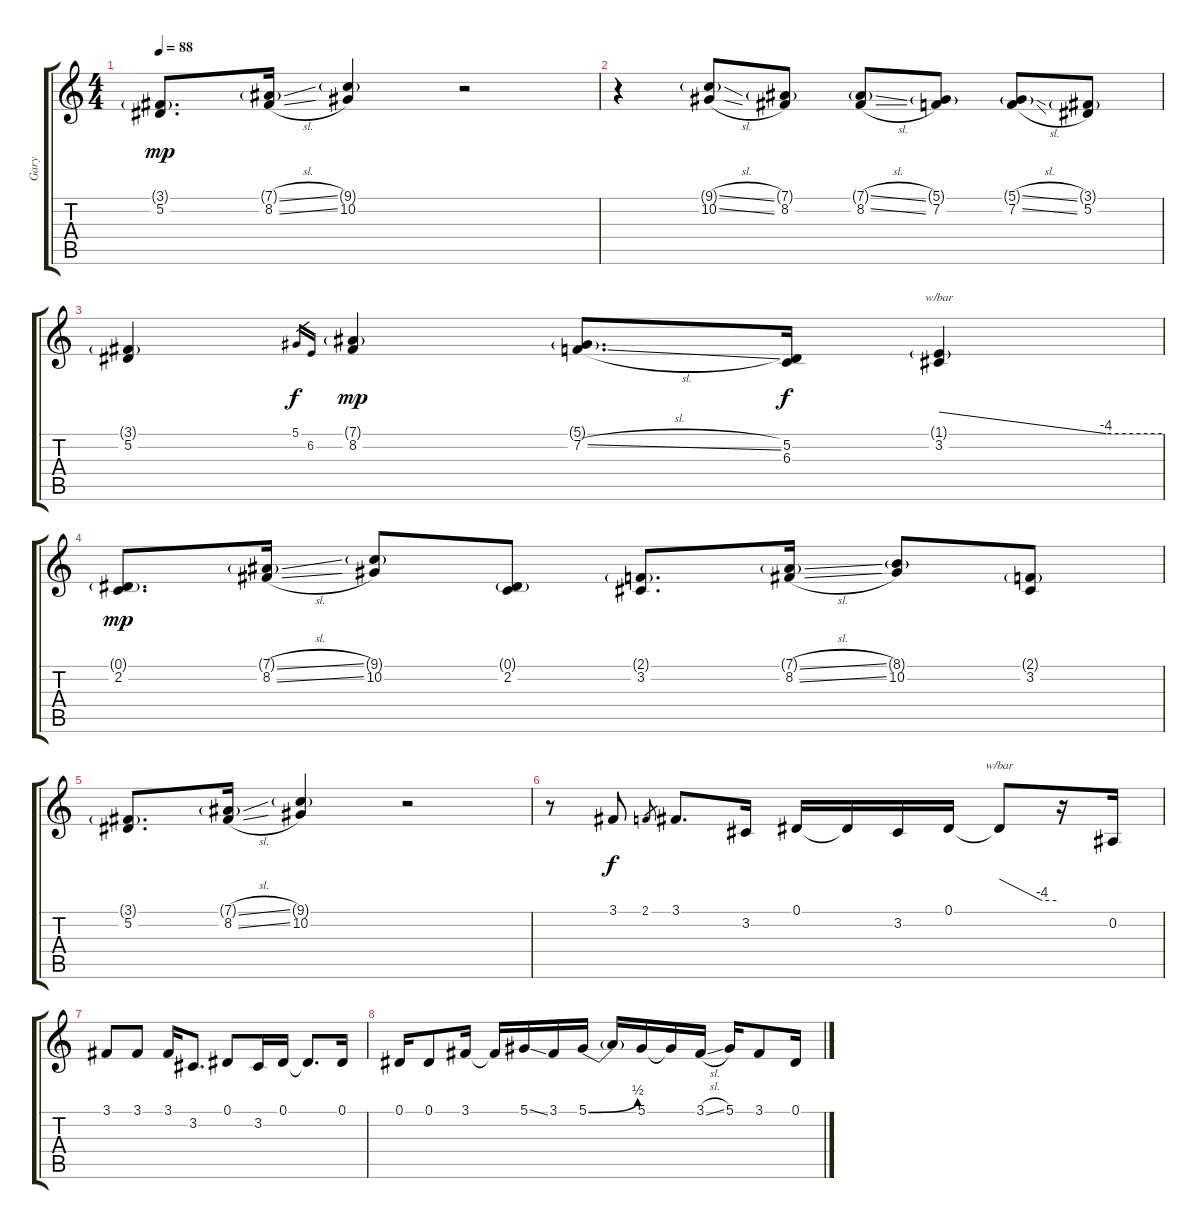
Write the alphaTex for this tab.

\track ("Gary" "Gary") {instrument lead2sawtooth}
\staff {score tabs}
\tuning (Eb4 Bb3 Gb3 Db3 Ab2 Eb2) {hide}
\ts (4 4)
\tempo 88
\clef g2
\ks c
(3.1{g} 5.2).8{d dy mp} (7.1{sl g} 8.2{sl}).16 (9.1{g} 10.2).4 r.2 |
r.4 (9.1{sl g} 10.2{sl}).8 (7.1{g} 8.2).8 (7.1{sl g} 8.2{sl}).8 (5.1{g} 7.2).8 (5.1{sl g} 7.2{sl}).8 (3.1{g} 5.2).8 |
(3.1{g} 5.2).4 5.1.16{gr dy f} 6.2.16{gr} (7.1{g} 8.2).4{dy mp} (5.1{g} 7.2{sl}).8{d} (5.2 6.3).16{dy f} (1.1{g} 3.2).4{tbe (custom default 0 0 45 -16 60 -16)} |
(0.1{g} 2.2).8{d dy mp} (7.1{sl g} 8.2{sl}).16 (9.1{g} 10.2).8 (0.1{g} 2.2).8 (2.1{g} 3.2).8{d} (7.1{sl g} 8.2{sl}).16 (8.1{g} 10.2).8 (2.1{g} 3.2).8 |
(3.1{g} 5.2).8{d} (7.1{sl g} 8.2{sl}).16 (9.1{g} 10.2).4 r.2 |
r.8 3.1.8{dy f} 2.1.8{gr} 3.1.8{d} 3.2.16 0.1.16 0.1{t}.16 3.2.16 0.1.16 0.1{t}.8{tbe (custom default 0 0 45 -16 60 -16)} r.16 0.2.16 |
3.1.8 3.1.8 3.1.16 3.2.8{d} 0.1.8 3.2.16 0.1.16 0.1{t}.8{d} 0.1.16 |
0.1.16 0.1.8 3.1.16 3.1{t}.16 5.1{ss}.16 3.1.16 5.1{be (bend 0 0 60 2)}.16 5.1{t}.16 5.1.16 5.1{t}.16 3.1{sl}.16 5.1.16 3.1.8 0.1.16
